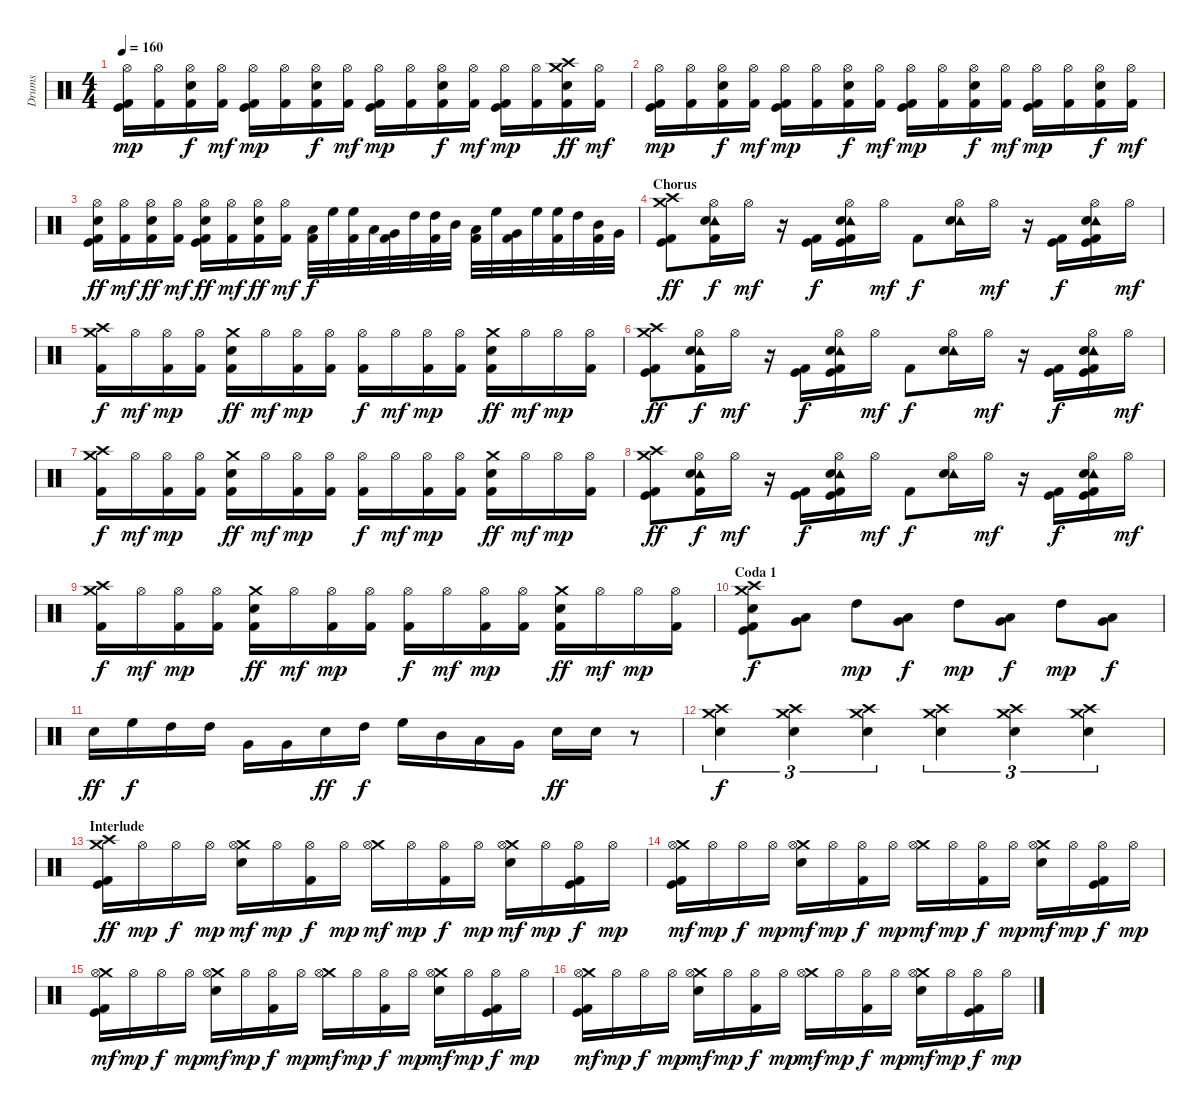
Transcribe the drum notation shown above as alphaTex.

\track ("Drums" "Drums") {instrument percussion}
\staff {score}
\articulation defaults
\ts (4 4)
\tempo 160
\clef neutral
\ks c
("Hi-Hat (open)" "Kick (hit)" "Kick (hit) 2").16{dy mp} ("Hi-Hat (open)" "Kick (hit) 2").16 ("Hi-Hat (open)" "Snare (hit) 2" "Kick (hit) 2").16{dy f} ("Hi-Hat (open)" "Kick (hit) 2").16{dy mf} ("Hi-Hat (open)" "Kick (hit)" "Kick (hit) 2").16{dy mp} ("Hi-Hat (open)" "Kick (hit) 2").16 ("Hi-Hat (open)" "Snare (hit) 2" "Kick (hit) 2").16{dy f} ("Hi-Hat (open)" "Kick (hit) 2").16{dy mf} ("Hi-Hat (open)" "Kick (hit)" "Kick (hit) 2").16{dy mp} ("Hi-Hat (open)" "Kick (hit) 2").16 ("Hi-Hat (open)" "Snare (hit) 2" "Kick (hit) 2").16{dy f} ("Hi-Hat (open)" "Kick (hit) 2").16{dy mf} ("Hi-Hat (open)" "Kick (hit)" "Kick (hit) 2").16{dy mp} ("Hi-Hat (open)" "Kick (hit) 2").16 ("Crash high (hit)" "Crash medium (hit)" "Snare (hit) 2" "Kick (hit) 2").16{dy ff} ("Hi-Hat (open)" "Kick (hit) 2").16{dy mf} |
("Hi-Hat (open)" "Kick (hit)" "Kick (hit) 2").16{dy mp} ("Hi-Hat (open)" "Kick (hit) 2").16 ("Hi-Hat (open)" "Snare (hit) 2" "Kick (hit) 2").16{dy f} ("Hi-Hat (open)" "Kick (hit) 2").16{dy mf} ("Hi-Hat (open)" "Kick (hit)" "Kick (hit) 2").16{dy mp} ("Hi-Hat (open)" "Kick (hit) 2").16 ("Hi-Hat (open)" "Snare (hit) 2" "Kick (hit) 2").16{dy f} ("Hi-Hat (open)" "Kick (hit) 2").16{dy mf} ("Hi-Hat (open)" "Kick (hit)" "Kick (hit) 2").16{dy mp} ("Hi-Hat (open)" "Kick (hit) 2").16 ("Hi-Hat (open)" "Snare (hit) 2" "Kick (hit) 2").16{dy f} ("Hi-Hat (open)" "Kick (hit) 2").16{dy mf} ("Hi-Hat (open)" "Kick (hit)" "Kick (hit) 2").16{dy mp} ("Hi-Hat (open)" "Kick (hit) 2").16 ("Hi-Hat (open)" "Snare (hit) 2" "Kick (hit) 2").16{dy f} ("Hi-Hat (open)" "Kick (hit) 2").16{dy mf} |
("Hi-Hat (open)" "Snare (hit) 2" "Kick (hit)" "Kick (hit) 2").16{dy ff} ("Hi-Hat (open)" "Kick (hit) 2").16{dy mf} ("Hi-Hat (open)" "Snare (hit) 2" "Kick (hit) 2").16{dy ff} ("Hi-Hat (open)" "Kick (hit) 2").16{dy mf} ("Hi-Hat (open)" "Snare (hit) 2" "Kick (hit)" "Kick (hit) 2").16{dy ff} ("Hi-Hat (open)" "Kick (hit) 2").16{dy mf} ("Hi-Hat (open)" "Snare (hit) 2" "Kick (hit) 2").16{dy ff} ("Hi-Hat (open)" "Kick (hit) 2").16{dy mf} ("Low Tom (hit)" "Kick (hit) 2").32{dy f} "High Floor Tom (hit)".32 ("High Floor Tom (hit)" "Kick (hit) 2").32 "Low Tom (hit)".32 ("Very Low Tom (hit)" "Kick (hit) 2").32 "High Tom (hit)".32 ("High Tom (hit)" "Kick (hit) 2").32 "Mid Tom (hit)".32 ("Low Tom (hit)" "Kick (hit) 2").32 "High Floor Tom (hit)".32 ("Very Low Tom (hit)" "Kick (hit) 2").32 "High Floor Tom (hit)".32 ("High Floor Tom (hit)" "Kick (hit) 2").32 "High Tom (hit)".32 ("Mid Tom (hit)" "Kick (hit) 2").32 "Very Low Tom (hit)".32 |
\section ("" "Chorus")
("Crash high (hit)" "Crash medium (hit)" "Kick (hit)" "Kick (hit) 2").8{dy ff} ("Tambourine (hit)" "Hi-Hat (open)" "Snare (hit) 2" "Kick (hit) 2").16{dy f} "Hi-Hat (open)".16{dy mf} r.16 ("Kick (hit)" "Kick (hit) 2").16{dy f} ("Tambourine (hit)" "Hi-Hat (open)" "Snare (hit) 2" "Kick (hit)" "Kick (hit) 2").16 "Hi-Hat (open)".16{dy mf} "Kick (hit) 2".8{dy f} ("Tambourine (hit)" "Hi-Hat (open)" "Snare (hit) 2").16 "Hi-Hat (open)".16{dy mf} r.16 ("Kick (hit)" "Kick (hit) 2").16{dy f} ("Tambourine (hit)" "Hi-Hat (open)" "Snare (hit) 2" "Kick (hit)" "Kick (hit) 2").16 "Hi-Hat (open)".16{dy mf} |
("Crash high (hit)" "Crash medium (hit)" "Kick (hit) 2").16{dy f} "Hi-Hat (open)".16{dy mf} ("Hi-Hat (open)" "Kick (hit) 2").16{dy mp} ("Hi-Hat (open)" "Kick (hit) 2").16 ("Crash medium (hit)" "Snare (hit) 2" "Kick (hit) 2").16{dy ff} "Hi-Hat (open)".16{dy mf} ("Hi-Hat (open)" "Kick (hit) 2").16{dy mp} ("Hi-Hat (open)" "Kick (hit) 2").16 ("Hi-Hat (open)" "Kick (hit) 2").16{dy f} "Hi-Hat (open)".16{dy mf} ("Hi-Hat (open)" "Kick (hit) 2").16{dy mp} ("Hi-Hat (open)" "Kick (hit) 2").16 ("Crash medium (hit)" "Snare (hit) 2" "Kick (hit) 2").16{dy ff} "Hi-Hat (open)".16{dy mf} "Hi-Hat (open)".16{dy mp} ("Hi-Hat (open)" "Kick (hit) 2").16 |
("Crash high (hit)" "Crash medium (hit)" "Kick (hit)" "Kick (hit) 2").8{dy ff} ("Tambourine (hit)" "Hi-Hat (open)" "Snare (hit) 2" "Kick (hit) 2").16{dy f} "Hi-Hat (open)".16{dy mf} r.16 ("Kick (hit)" "Kick (hit) 2").16{dy f} ("Tambourine (hit)" "Hi-Hat (open)" "Snare (hit) 2" "Kick (hit)" "Kick (hit) 2").16 "Hi-Hat (open)".16{dy mf} "Kick (hit) 2".8{dy f} ("Tambourine (hit)" "Hi-Hat (open)" "Snare (hit) 2").16 "Hi-Hat (open)".16{dy mf} r.16 ("Kick (hit)" "Kick (hit) 2").16{dy f} ("Tambourine (hit)" "Hi-Hat (open)" "Snare (hit) 2" "Kick (hit)" "Kick (hit) 2").16 "Hi-Hat (open)".16{dy mf} |
("Crash high (hit)" "Crash medium (hit)" "Kick (hit) 2").16{dy f} "Hi-Hat (open)".16{dy mf} ("Hi-Hat (open)" "Kick (hit) 2").16{dy mp} ("Hi-Hat (open)" "Kick (hit) 2").16 ("Crash medium (hit)" "Snare (hit) 2" "Kick (hit) 2").16{dy ff} "Hi-Hat (open)".16{dy mf} ("Hi-Hat (open)" "Kick (hit) 2").16{dy mp} ("Hi-Hat (open)" "Kick (hit) 2").16 ("Hi-Hat (open)" "Kick (hit) 2").16{dy f} "Hi-Hat (open)".16{dy mf} ("Hi-Hat (open)" "Kick (hit) 2").16{dy mp} ("Hi-Hat (open)" "Kick (hit) 2").16 ("Crash medium (hit)" "Snare (hit) 2" "Kick (hit) 2").16{dy ff} "Hi-Hat (open)".16{dy mf} "Hi-Hat (open)".16{dy mp} ("Hi-Hat (open)" "Kick (hit) 2").16 |
("Crash high (hit)" "Crash medium (hit)" "Kick (hit)" "Kick (hit) 2").8{dy ff} ("Tambourine (hit)" "Hi-Hat (open)" "Snare (hit) 2" "Kick (hit) 2").16{dy f} "Hi-Hat (open)".16{dy mf} r.16 ("Kick (hit)" "Kick (hit) 2").16{dy f} ("Tambourine (hit)" "Hi-Hat (open)" "Snare (hit) 2" "Kick (hit)" "Kick (hit) 2").16 "Hi-Hat (open)".16{dy mf} "Kick (hit) 2".8{dy f} ("Tambourine (hit)" "Hi-Hat (open)" "Snare (hit) 2").16 "Hi-Hat (open)".16{dy mf} r.16 ("Kick (hit)" "Kick (hit) 2").16{dy f} ("Tambourine (hit)" "Hi-Hat (open)" "Snare (hit) 2" "Kick (hit)" "Kick (hit) 2").16 "Hi-Hat (open)".16{dy mf} |
("Crash high (hit)" "Crash medium (hit)" "Kick (hit) 2").16{dy f} "Hi-Hat (open)".16{dy mf} ("Hi-Hat (open)" "Kick (hit) 2").16{dy mp} ("Hi-Hat (open)" "Kick (hit) 2").16 ("Crash medium (hit)" "Snare (hit) 2" "Kick (hit) 2").16{dy ff} "Hi-Hat (open)".16{dy mf} ("Hi-Hat (open)" "Kick (hit) 2").16{dy mp} ("Hi-Hat (open)" "Kick (hit) 2").16 ("Hi-Hat (open)" "Kick (hit) 2").16{dy f} "Hi-Hat (open)".16{dy mf} ("Hi-Hat (open)" "Kick (hit) 2").16{dy mp} ("Hi-Hat (open)" "Kick (hit) 2").16 ("Crash medium (hit)" "Snare (hit) 2" "Kick (hit) 2").16{dy ff} "Hi-Hat (open)".16{dy mf} "Hi-Hat (open)".16{dy mp} ("Hi-Hat (open)" "Kick (hit) 2").16 |
\section ("" "Coda 1")
("Crash high (hit)" "Crash medium (hit)" "Snare (hit) 2" "Kick (hit)" "Kick (hit) 2").8{dy f} ("Low Tom (hit)" "Very Low Tom (hit)").8 "High Tom (hit)".8{dy mp} ("Low Tom (hit)" "Very Low Tom (hit)").8{dy f} "High Tom (hit)".8{dy mp} ("Low Tom (hit)" "Very Low Tom (hit)").8{dy f} "High Tom (hit)".8{dy mp} ("Low Tom (hit)" "Very Low Tom (hit)").8{dy f} |
"Snare (hit) 2".16{dy ff} "High Floor Tom (hit)".16{dy f} "High Tom (hit)".16 "High Tom (hit)".16 "Very Low Tom (hit)".16 "Very Low Tom (hit)".16 "Snare (hit) 2".16{dy ff} "High Tom (hit)".16{dy f} "High Floor Tom (hit)".16 "Mid Tom (hit)".16 "Low Tom (hit)".16 "Very Low Tom (hit)".16 "Snare (hit) 2".16{dy ff} "Snare (hit) 2".16 r.8 |
("Crash high (hit)" "Crash medium (hit)" "Snare (hit) 2").4{tu (3 2) dy f} ("Crash high (hit)" "Crash medium (hit)" "Snare (hit) 2").4{tu (3 2)} ("Crash high (hit)" "Crash medium (hit)" "Snare (hit) 2").4{tu (3 2)} ("Crash high (hit)" "Crash medium (hit)" "Snare (hit) 2").4{tu (3 2)} ("Crash high (hit)" "Crash medium (hit)" "Snare (hit) 2").4{tu (3 2)} ("Crash high (hit)" "Crash medium (hit)" "Snare (hit) 2").4{tu (3 2)} |
\section ("" "Interlude")
("Crash high (hit)" "Crash medium (hit)" "Kick (hit)" "Kick (hit) 2").16{dy ff} "Hi-Hat (open)".16{dy mp} "Hi-Hat (open)".16{dy f} "Hi-Hat (open)".16{dy mp} ("Crash medium (hit)" "Hi-Hat (open)" "Snare (hit) 2").16{dy mf} "Hi-Hat (open)".16{dy mp} ("Hi-Hat (open)" "Kick (hit) 2").16{dy f} "Hi-Hat (open)".16{dy mp} ("Crash medium (hit)" "Hi-Hat (open)").16{dy mf} "Hi-Hat (open)".16{dy mp} ("Hi-Hat (open)" "Kick (hit) 2").16{dy f} "Hi-Hat (open)".16{dy mp} ("Crash medium (hit)" "Hi-Hat (open)" "Snare (hit) 2").16{dy mf} "Hi-Hat (open)".16{dy mp} ("Hi-Hat (open)" "Kick (hit)" "Kick (hit) 2").16{dy f} "Hi-Hat (open)".16{dy mp} |
("Crash medium (hit)" "Hi-Hat (open)" "Kick (hit)" "Kick (hit) 2").16{dy mf} "Hi-Hat (open)".16{dy mp} "Hi-Hat (open)".16{dy f} "Hi-Hat (open)".16{dy mp} ("Crash medium (hit)" "Hi-Hat (open)" "Snare (hit) 2").16{dy mf} "Hi-Hat (open)".16{dy mp} ("Hi-Hat (open)" "Kick (hit) 2").16{dy f} "Hi-Hat (open)".16{dy mp} ("Crash medium (hit)" "Hi-Hat (open)").16{dy mf} "Hi-Hat (open)".16{dy mp} ("Hi-Hat (open)" "Kick (hit) 2").16{dy f} "Hi-Hat (open)".16{dy mp} ("Crash medium (hit)" "Hi-Hat (open)" "Snare (hit) 2").16{dy mf} "Hi-Hat (open)".16{dy mp} ("Hi-Hat (open)" "Kick (hit)" "Kick (hit) 2").16{dy f} "Hi-Hat (open)".16{dy mp} |
("Crash medium (hit)" "Hi-Hat (open)" "Kick (hit)" "Kick (hit) 2").16{dy mf} "Hi-Hat (open)".16{dy mp} "Hi-Hat (open)".16{dy f} "Hi-Hat (open)".16{dy mp} ("Crash medium (hit)" "Hi-Hat (open)" "Snare (hit) 2").16{dy mf} "Hi-Hat (open)".16{dy mp} ("Hi-Hat (open)" "Kick (hit) 2").16{dy f} "Hi-Hat (open)".16{dy mp} ("Crash medium (hit)" "Hi-Hat (open)").16{dy mf} "Hi-Hat (open)".16{dy mp} ("Hi-Hat (open)" "Kick (hit) 2").16{dy f} "Hi-Hat (open)".16{dy mp} ("Crash medium (hit)" "Hi-Hat (open)" "Snare (hit) 2").16{dy mf} "Hi-Hat (open)".16{dy mp} ("Hi-Hat (open)" "Kick (hit)" "Kick (hit) 2").16{dy f} "Hi-Hat (open)".16{dy mp} |
("Crash medium (hit)" "Hi-Hat (open)" "Kick (hit)" "Kick (hit) 2").16{dy mf} "Hi-Hat (open)".16{dy mp} "Hi-Hat (open)".16{dy f} "Hi-Hat (open)".16{dy mp} ("Crash medium (hit)" "Hi-Hat (open)" "Snare (hit) 2").16{dy mf} "Hi-Hat (open)".16{dy mp} ("Hi-Hat (open)" "Kick (hit) 2").16{dy f} "Hi-Hat (open)".16{dy mp} ("Crash medium (hit)" "Hi-Hat (open)").16{dy mf} "Hi-Hat (open)".16{dy mp} ("Hi-Hat (open)" "Kick (hit) 2").16{dy f} "Hi-Hat (open)".16{dy mp} ("Crash medium (hit)" "Hi-Hat (open)" "Snare (hit) 2").16{dy mf} "Hi-Hat (open)".16{dy mp} ("Hi-Hat (open)" "Kick (hit)" "Kick (hit) 2").16{dy f} "Hi-Hat (open)".16{dy mp}
